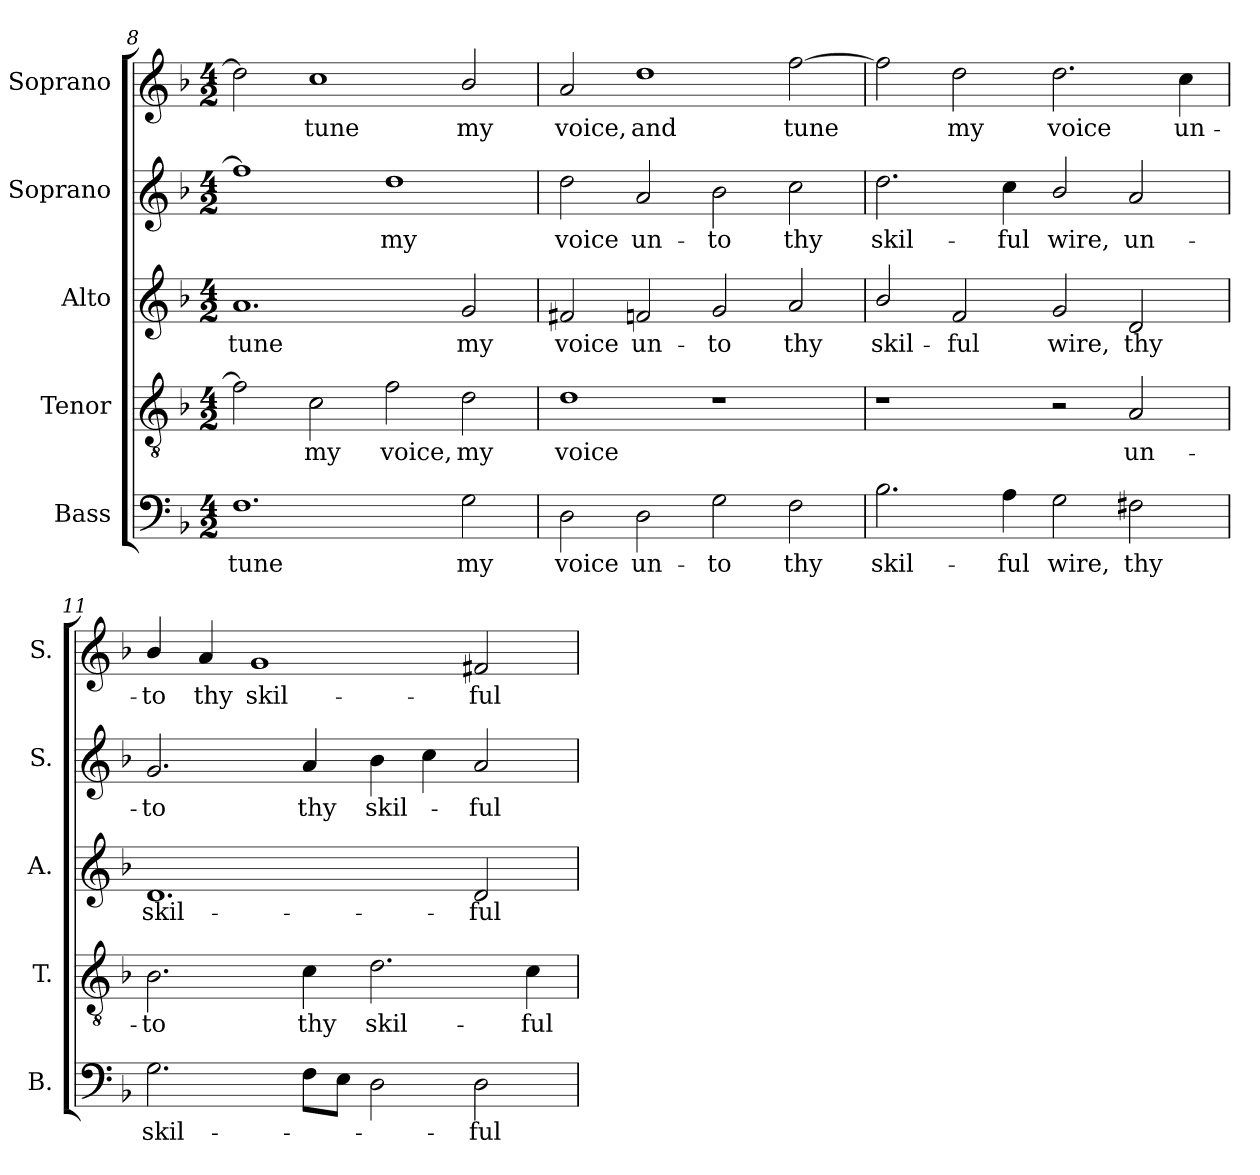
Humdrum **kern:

**kern	**text	**kern	**text	**kern	**text	**kern	**text	**kern	**text
*part5	*part5	*part4	*part4	*part3	*part3	*part2	*part2	*part1	*part1
*staff5	*staff5	*staff4	*staff4	*staff3	*staff3	*staff2	*staff2	*staff1	*staff1
*I"Bass	*	*I"Tenor	*	*I"Alto	*	*I"Soprano	*	*I"Soprano	*
*I'B.	*	*I'T.	*	*I'A.	*	*I'S.	*	*I'S.	*
*clefF4	*	*clefGv2	*	*clefG2	*	*clefG2	*	*clefG2	*
*	*	*ITrd7c12	*	*	*	*	*	*	*
*k[b-]	*	*k[b-]	*	*k[b-]	*	*k[b-]	*	*k[b-]	*
*F:	*	*F:	*	*F:	*	*F:	*	*F:	*
*M4/2	*	*M4/2	*	*M4/2	*	*M4/2	*	*M4/2	*
=8	=8	=8	=8	=8	=8	=8	=8	=8	=8
!	!LO:LY:b:color=#000000	!	!	!	!	!	!	!	!
!	!	!	!	!	!LO:LY:b:color=#000000	!	!	!	!
1.Fi	tune	2Fi\]	.	1.ai	tune	1ffi]	.	2ddi\]	.
!	!	!	!LO:LY:b:color=#000000	!	!	!	!	!	!
!	!	!	!	!	!	!	!	!	!LO:LY:b:color=#000000
.	.	2Ci\	my	.	.	.	.	1cci	tune
!	!	!	!LO:LY:b:color=#000000	!	!	!	!	!	!
!	!	!	!	!	!	!	!LO:LY:b:color=#000000	!	!
.	.	2Fi\	voice,	.	.	1ddi	my	.	.
!	!LO:LY:b:color=#000000	!	!	!	!	!	!	!	!
!	!	!	!LO:LY:b:color=#000000	!	!	!	!	!	!
!	!	!	!	!	!LO:LY:b:color=#000000	!	!	!	!
!	!	!	!	!	!	!	!	!	!LO:LY:b:color=#000000
2Gi\	my	2Di\	my	2gi/	my	.	.	2b-i/	my
=9	=9	=9	=9	=9	=9	=9	=9	=9	=9
!	!LO:LY:b:color=#000000	!	!	!	!	!	!	!	!
!	!	!	!LO:LY:b:color=#000000	!	!	!	!	!	!
!	!	!	!	!	!LO:LY:b:color=#000000	!	!	!	!
!	!	!	!	!	!	!	!LO:LY:b:color=#000000	!	!
!	!	!	!	!	!	!	!	!	!LO:LY:b:color=#000000
2Di\	voice	1Di	voice	2f#Xi/	voice	2ddi\	voice	2ai/	voice,
!	!LO:LY:b:color=#000000	!	!	!	!	!	!	!	!
!	!	!	!	!	!LO:LY:b:color=#000000	!	!	!	!
!	!	!	!	!	!	!	!LO:LY:b:color=#000000	!	!
!	!	!	!	!	!	!	!	!	!LO:LY:b:color=#000000
2Di\	un-	.	.	2fni/	un-	2ai/	un-	1ddi	and
!	!LO:LY:b:color=#000000	!	!	!	!	!	!	!	!
!	!	!	!	!	!LO:LY:b:color=#000000	!	!	!	!
!	!	!	!	!	!	!	!LO:LY:b:color=#000000	!	!
2Gi\	-to	1r	.	2gi/	-to	2b-i\	-to	.	.
!	!LO:LY:b:color=#000000	!	!	!	!	!	!	!	!
!	!	!	!	!	!LO:LY:b:color=#000000	!	!	!	!
!	!	!	!	!	!	!	!LO:LY:b:color=#000000	!	!
!	!	!	!	!	!	!	!	!	!LO:LY:b:color=#000000
2Fi\	thy	.	.	2ai/	thy	2cci\	thy	[2ffi\	tune
!!LO:LB:g=z
=10	=10	=10	=10	=10	=10	=10	=10	=10	=10
!	!LO:LY:b:color=#000000	!	!	!	!	!	!	!	!
!	!	!	!	!	!LO:LY:b:color=#000000	!	!	!	!
!	!	!	!	!	!	!	!LO:LY:b:color=#000000	!	!
2.B-i\	skil-	1r	.	2b-i/	skil-	2.ddi\	skil-	2ffi\]	.
!	!	!	!	!	!LO:LY:b:color=#000000	!	!	!	!
!	!	!	!	!	!	!	!	!	!LO:LY:b:color=#000000
.	.	.	.	2fi/	-ful	.	.	2ddi\	my
!	!LO:LY:b:color=#000000	!	!	!	!	!	!	!	!
!	!	!	!	!	!	!	!LO:LY:b:color=#000000	!	!
4Ai\	-ful	.	.	.	.	4cci\	-ful	.	.
!	!LO:LY:b:color=#000000	!	!	!	!	!	!	!	!
!	!	!	!	!	!LO:LY:b:color=#000000	!	!	!	!
!	!	!	!	!	!	!	!LO:LY:b:color=#000000	!	!
!	!	!	!	!	!	!	!	!	!LO:LY:b:color=#000000
2Gi\	wire,	2r	.	2gi/	wire,	2b-i/	wire,	2.ddi\	voice
!	!LO:LY:b:color=#000000	!	!	!	!	!	!	!	!
!	!	!	!LO:LY:b:color=#000000	!	!	!	!	!	!
!	!	!	!	!	!LO:LY:b:color=#000000	!	!	!	!
!	!	!	!	!	!	!	!LO:LY:b:color=#000000	!	!
2F#Xi\	thy	2AAi/	un-	2di/	thy	2ai/	un-	.	.
!	!	!	!	!	!	!	!	!	!LO:LY:b:color=#000000
.	.	.	.	.	.	.	.	4cci\	un-
=11	=11	=11	=11	=11	=11	=11	=11	=11	=11
!	!LO:LY:b:color=#000000	!	!	!	!	!	!	!	!
!	!	!	!LO:LY:b:color=#000000	!	!	!	!	!	!
!	!	!	!	!	!LO:LY:b:color=#000000	!	!	!	!
!	!	!	!	!	!	!	!LO:LY:b:color=#000000	!	!
!	!	!	!	!	!	!	!	!	!LO:LY:b:color=#000000
2.Gi\	skil-	2.BB-i\	-to	1.di	skil-	2.gi/	-to	4b-i/	-to
!	!	!	!	!	!	!	!	!	!LO:LY:b:color=#000000
.	.	.	.	.	.	.	.	4ai/	thy
!	!	!	!	!	!	!	!	!	!LO:LY:b:color=#000000
.	.	.	.	.	.	.	.	1gi	skil-
!	!	!	!LO:LY:b:color=#000000	!	!	!	!	!	!
!	!	!	!	!	!	!	!LO:LY:b:color=#000000	!	!
8Fi\L	.	4Ci\	thy	.	.	4ai/	thy	.	.
8Ei\J	.	.	.	.	.	.	.	.	.
!	!	!	!LO:LY:b:color=#000000	!	!	!	!	!	!
!	!	!	!	!	!	!	!LO:LY:b:color=#000000	!	!
2Di\	.	2.Di\	skil-	.	.	4b-i\	skil-	.	.
.	.	.	.	.	.	4cci\	.	.	.
!	!LO:LY:b:color=#000000	!	!	!	!	!	!	!	!
!	!	!	!	!	!LO:LY:b:color=#000000	!	!	!	!
!	!	!	!	!	!	!	!LO:LY:b:color=#000000	!	!
!	!	!	!	!	!	!	!	!	!LO:LY:b:color=#000000
2Di\	-ful	.	.	2di/	-ful	2ai/	-ful	2f#Xi/	-ful
!	!	!	!LO:LY:b:color=#000000	!	!	!	!	!	!
.	.	4Ci\	-ful	.	.	.	.	.	.
=	=	=	=	=	=	=	=	=	=
*-	*-	*-	*-	*-	*-	*-	*-	*-	*-
